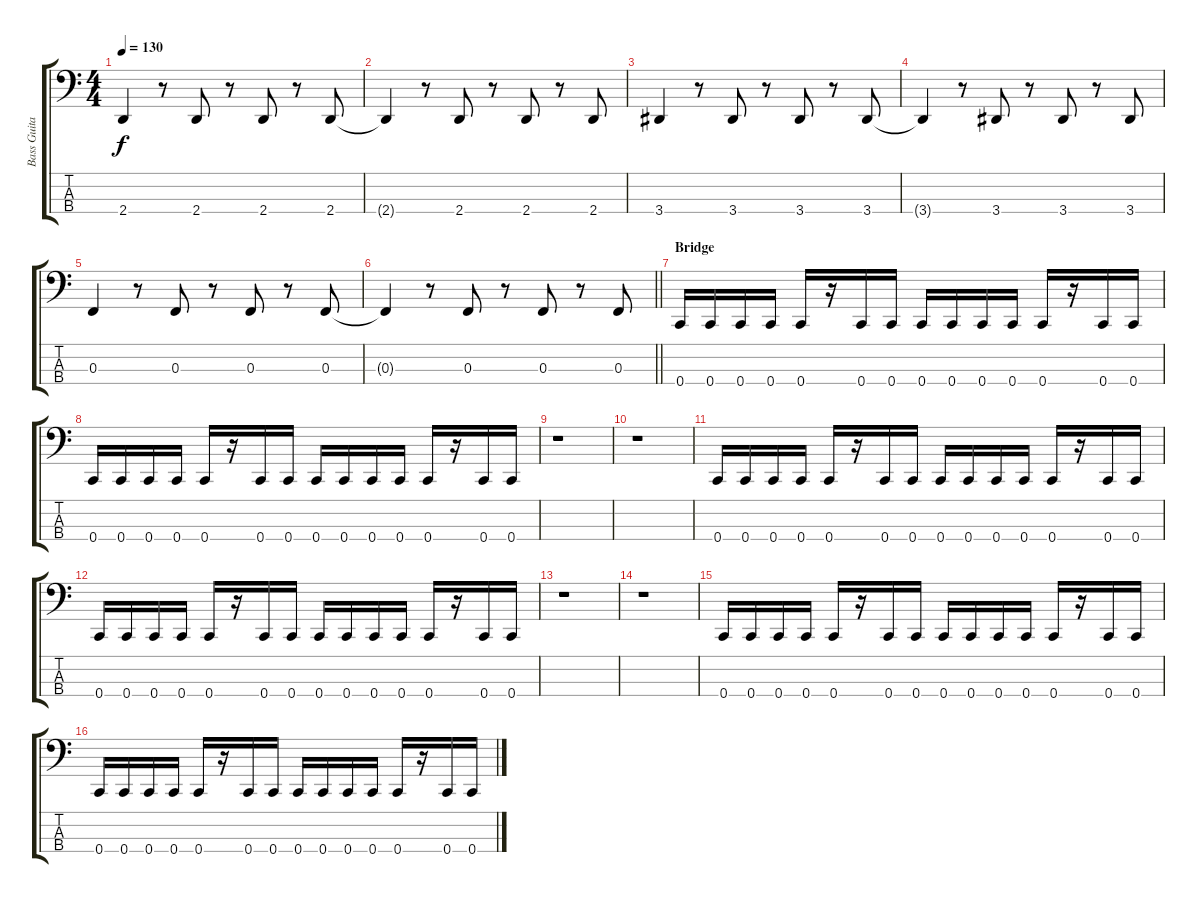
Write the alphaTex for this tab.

\track ("Bass Guitar" "Bass Guita") {instrument electricbassfinger}
\staff {score tabs}
\tuning (Eb2 Bb1 F1 C1) {hide}
\ts (4 4)
\tempo 130
\clef f4
\ks c
2.4.4{dy f} r.8 2.4.8 r.8 2.4.8 r.8 2.4.8 |
2.4{t}.4 r.8 2.4.8 r.8 2.4.8 r.8 2.4.8 |
3.4.4 r.8 3.4.8 r.8 3.4.8 r.8 3.4.8 |
3.4{t}.4 r.8 3.4.8 r.8 3.4.8 r.8 3.4.8 |
0.3.4 r.8 0.3.8 r.8 0.3.8 r.8 0.3.8 |
\barLineRight lightlight
0.3{t}.4 r.8 0.3.8 r.8 0.3.8 r.8 0.3.8 |
\section ("" "Bridge")
0.4.16 0.4.16 0.4.16 0.4.16 0.4.16 r.16 0.4.16 0.4.16 0.4.16 0.4.16 0.4.16 0.4.16 0.4.16 r.16 0.4.16 0.4.16 |
0.4.16 0.4.16 0.4.16 0.4.16 0.4.16 r.16 0.4.16 0.4.16 0.4.16 0.4.16 0.4.16 0.4.16 0.4.16 r.16 0.4.16 0.4.16 |
r.1 |
r.1 |
0.4.16 0.4.16 0.4.16 0.4.16 0.4.16 r.16 0.4.16 0.4.16 0.4.16 0.4.16 0.4.16 0.4.16 0.4.16 r.16 0.4.16 0.4.16 |
0.4.16 0.4.16 0.4.16 0.4.16 0.4.16 r.16 0.4.16 0.4.16 0.4.16 0.4.16 0.4.16 0.4.16 0.4.16 r.16 0.4.16 0.4.16 |
r.1 |
r.1 |
0.4.16 0.4.16 0.4.16 0.4.16 0.4.16 r.16 0.4.16 0.4.16 0.4.16 0.4.16 0.4.16 0.4.16 0.4.16 r.16 0.4.16 0.4.16 |
0.4.16 0.4.16 0.4.16 0.4.16 0.4.16 r.16 0.4.16 0.4.16 0.4.16 0.4.16 0.4.16 0.4.16 0.4.16 r.16 0.4.16 0.4.16
